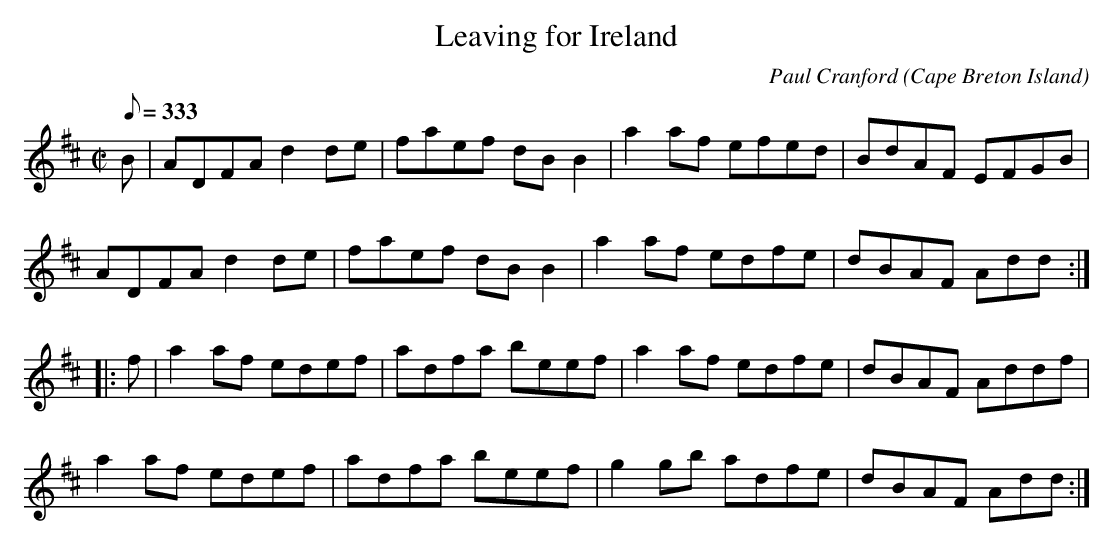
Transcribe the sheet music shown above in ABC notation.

X:1
T:Leaving for Ireland
C:Paul Cranford
O:Cape Breton Island
L:1/8
Q:333
M:C|
K:D
B|ADFA d2 de|faef dB B2|a2 af efed|BdAF EFGB|
ADFA d2 de|faef dB B2|a2 af edfe|dBAF Add:|
|:f|a2 af edef|adfa beef|a2 af edfe|dBAF Addf|
a2 af edef|adfa beef|g2 gb adfe|dBAF Add:|
